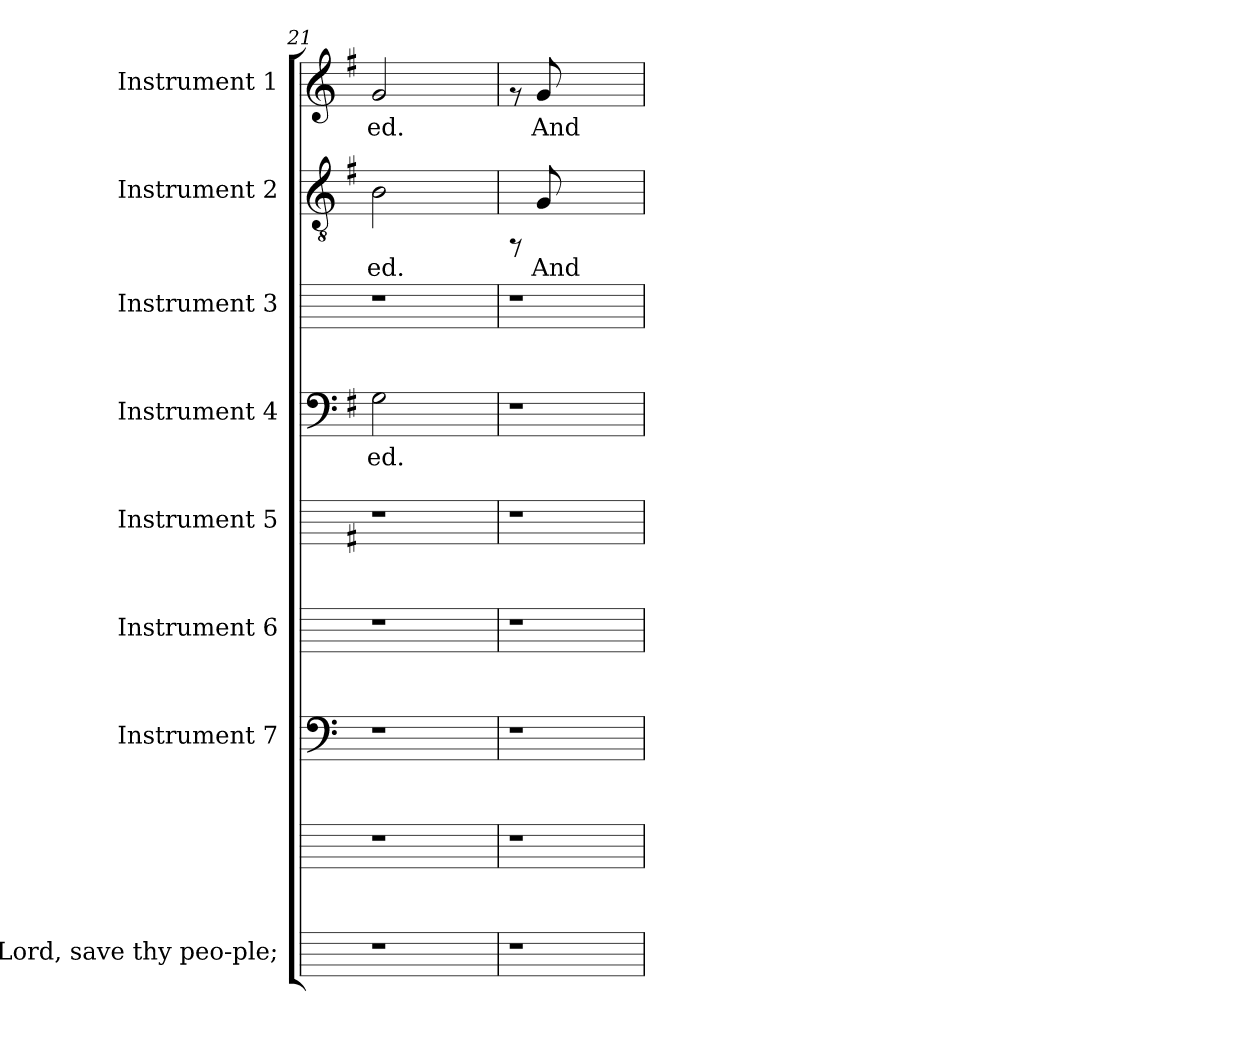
**kern	**kern	**kern	**kern	**kern	**kern	**text	**kern	**kern	**text	**kern	**text
*part9	*part8	*part7	*part6	*part5	*part4	*part4	*part3	*part2	*part2	*part1	*part1
*staff9	*staff8	*staff7	*staff6	*staff5	*staff4	*staff4	*staff3	*staff2	*staff2	*staff1	*staff1
*I"O Lord, save thy peo-ple;	*	*I"Instrument 7	*I"Instrument 6	*I"Instrument 5	*I"Instrument 4	*	*I"Instrument 3	*I"Instrument 2	*	*I"Instrument 1	*
*	*	*clefF4	*	*	*clefF4	*	*	*clefGv2	*	*clefG2	*
*	*	*	*	*ITrd-3c-5	*	*	*	*ITrd-3c-5	*	*ITrd-3c-5	*
*k[]	*k[]	*k[]	*k[]	*k[]	*k[f#]	*	*k[]	*k[]	*	*k[]	*
*C:	*C:	*C:	*C:	*C:	*G:	*	*C:	*C:	*	*C:	*
=21	=21	=21	=21	=21	=21	=21	=21	=21	=21	=21	=21
!	!	!	!	!	!	!LO:LY:b:cj	!	!	!LO:LY:b:cj	!	!LO:LY:b:cj
1r	1r	1r	1r	1r	2G\	-ed.	1r	2e\	-ed.	2cc/	-ed.
.	.	.	.	.	2ryy	.	.	2ryy	.	2ryy	.
!!LO:PB:g=z
=22	=22	=22!	=22	=22!	=22!	=22!	=22!	=22!	=22!	=22!	=22!
1r	1r	1r	1r	1r	1r	.	1r	8rFF	.	8rf	.
!	!	!	!	!	!	!	!	!	!LO:LY:b:cj	!	!LO:LY:b:cj
.	.	.	.	.	.	.	.	8c/	And	8cc/	And
.	.	.	.	.	.	.	.	2.ryy	.	2.ryy	.
=	=	=	=	=	=	=	=	=	=	=	=
*-	*-	*-	*-	*-	*-	*-	*-	*-	*-	*-	*-
